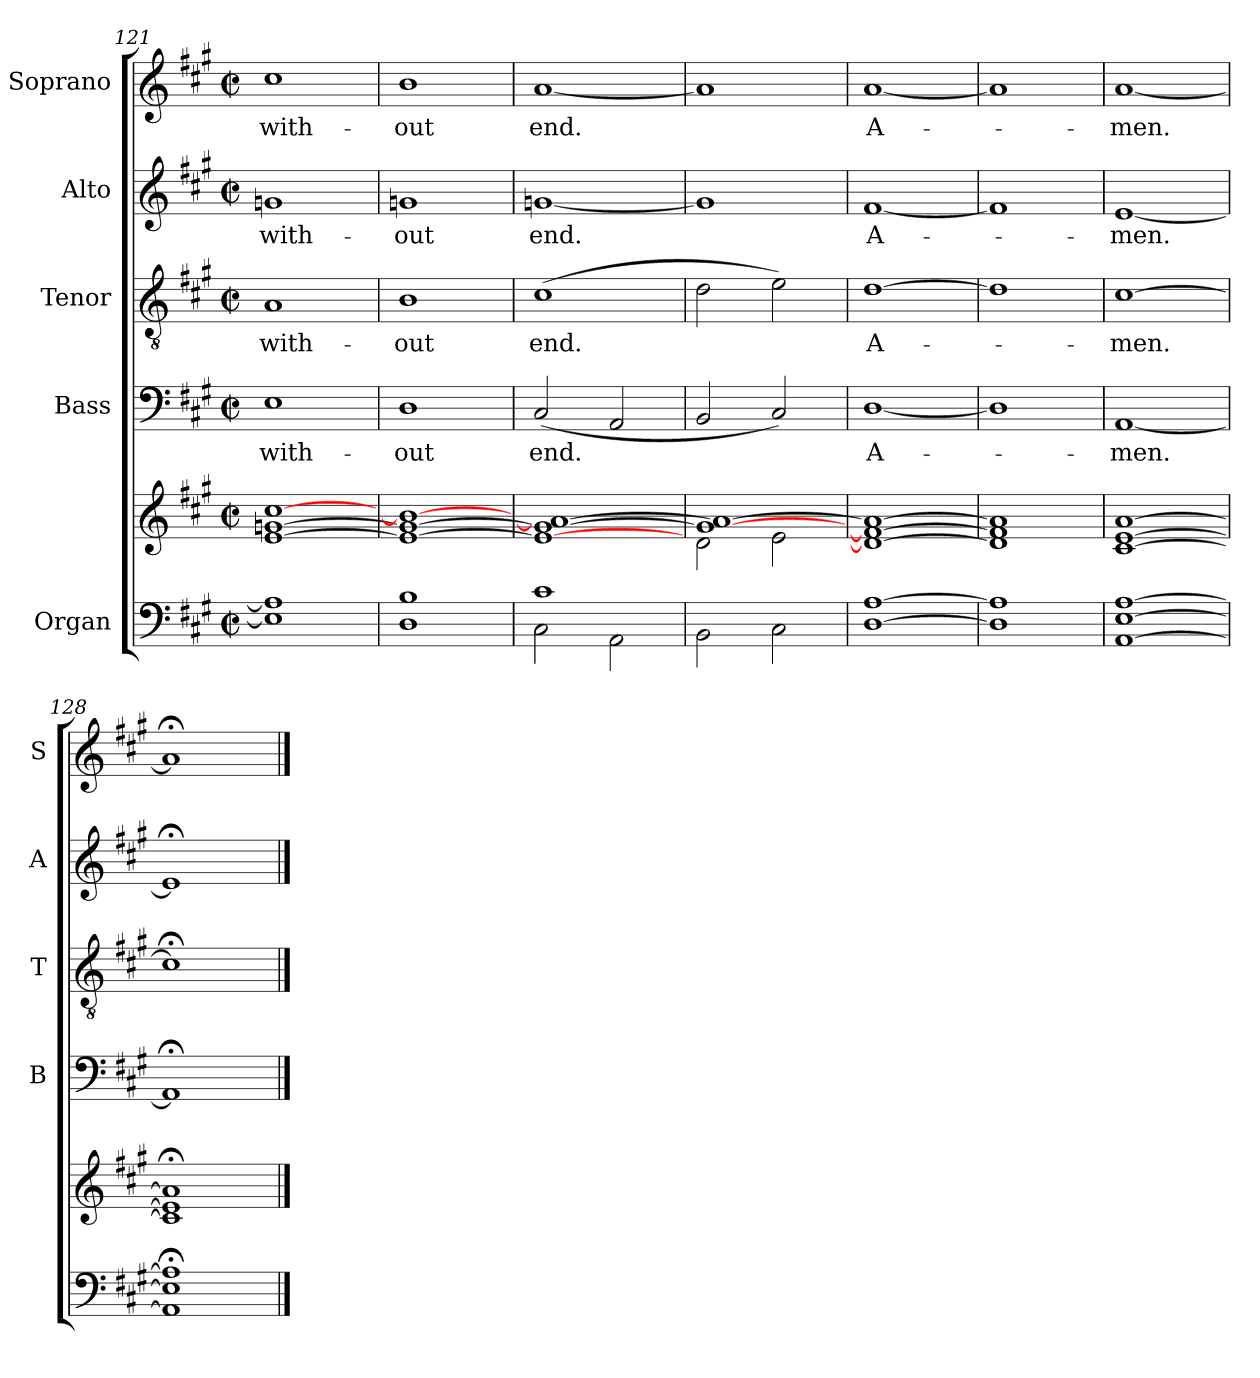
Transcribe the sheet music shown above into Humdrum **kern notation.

**kern	**kern	**kern	**text	**kern	**text	**kern	**text	**kern	**text
*part5	*part5	*part4	*part4	*part3	*part3	*part2	*part2	*part1	*part1
*staff6	*staff5	*staff4	*staff4	*staff3	*staff3	*staff2	*staff2	*staff1	*staff1
*I"Organ	*	*I"Bass	*	*I"Tenor	*	*I"Alto	*	*I"Soprano	*
*	*	*I'B	*	*I'T	*	*I'A	*	*I'S	*
*clefF4	*clefG2	*clefF4	*	*clefGv2	*	*clefG2	*	*clefG2	*
*k[f#c#g#]	*k[f#c#g#]	*k[f#c#g#]	*	*k[f#c#g#]	*	*k[f#c#g#]	*	*k[f#c#g#]	*
*A:	*A:	*A:	*	*A:	*	*A:	*	*A:	*
*M2/2	*M2/2	*M2/2	*	*M2/2	*	*M2/2	*	*M2/2	*
*met(c|)	*met(c|)	*met(c|)	*	*met(c|)	*	*met(c|)	*	*met(c|)	*
=121	=121	=121	=121	=121	=121	=121	=121	=121	=121
*^	*^	*	*	*	*	*	*	*	*
!	!	!	!	!	!LO:LY:b	!	!LO:LY:b	!	!LO:LY:b	!	!LO:LY:b
1E] 1A]	1ryy	[1e/ [1gn/ [1cc#/	1ryy	1E	with-	1A	with-	1gn	with-	1cc#	with-
=122	=122	=122	=122	=122	=122	=122	=122	=122	=122	=122	=122
!	!	!	!	!	!LO:LY:b	!	!LO:LY:b	!	!LO:LY:b	!	!LO:LY:b
1D 1B	1ryy	1e/_ 1g/_ 1b/_	1ryy	1D	-out	1B	-out	1gn	-out	1b	-out
=123	=123	=123	=123	=123	=123	=123	=123	=123	=123	=123	=123
!	!	!	!	!	!LO:LY:b	!	!LO:LY:b	!	!LO:LY:b	!	!LO:LY:b
1c#	2C#\	1e/_ 1g/_ 1a/_	1ryy	(<2C#	end.	(>1c#	end.	[1gn	end.	[1a	end.
.	2AA\	.	.	2AA	.	.	.	.	.	.	.
=124	=124	=124	=124	=124	=124	=124	=124	=124	=124	=124	=124
1ryy	2BB\	1g/_ 1a/_	2d\	2BB	.	2d	.	1g]	.	1a]	.
.	2C#\	.	2e\	2C#)	.	2e)	.	.	.	.	.
=125	=125	=125	=125	=125	=125	=125	=125	=125	=125	=125	=125
!	!	!	!	!	!LO:LY:b	!	!LO:LY:b	!	!LO:LY:b	!	!LO:LY:b
[1D [1A	1ryy	1d/_ 1f#/_ 1a/_	1ryy	[1D/	A-	[1d	A-	[1f#	A-	[1a	A-
=126	=126	=126	=126	=126	=126	=126	=126	=126	=126	=126	=126
1D] 1A]	1ryy	1d/] 1f#/] 1a/]	1ryy	1D/]	.	1d]	.	1f#]	.	1a]	.
=127	=127	=127	=127	=127	=127	=127	=127	=127	=127	=127	=127
!	!	!	!	!	!LO:LY:b	!	!LO:LY:b	!	!LO:LY:b	!	!LO:LY:b
[1AA [1E [1A	1ryy	[1c#/ [1e/ [1a/	1ryy	[1AA	men.	[1c#	men.	[1e	men.	[1a	men.
=128	=128	=128	=128	=128	=128	=128	=128	=128	=128	=128	=128
1AA]; 1E]; 1A];	1ryy	1c#/];< 1e/];< 1a/];<	1ryy	1AA;<]	.	1c#;<]	.	1e;<]	.	1a;<]	.
*v	*v	*	*	*	*	*	*	*	*	*	*
*	*v	*v	*	*	*	*	*	*	*	*
==	==	==	==	==	==	==	==	==	==
*-	*-	*-	*-	*-	*-	*-	*-	*-	*-
